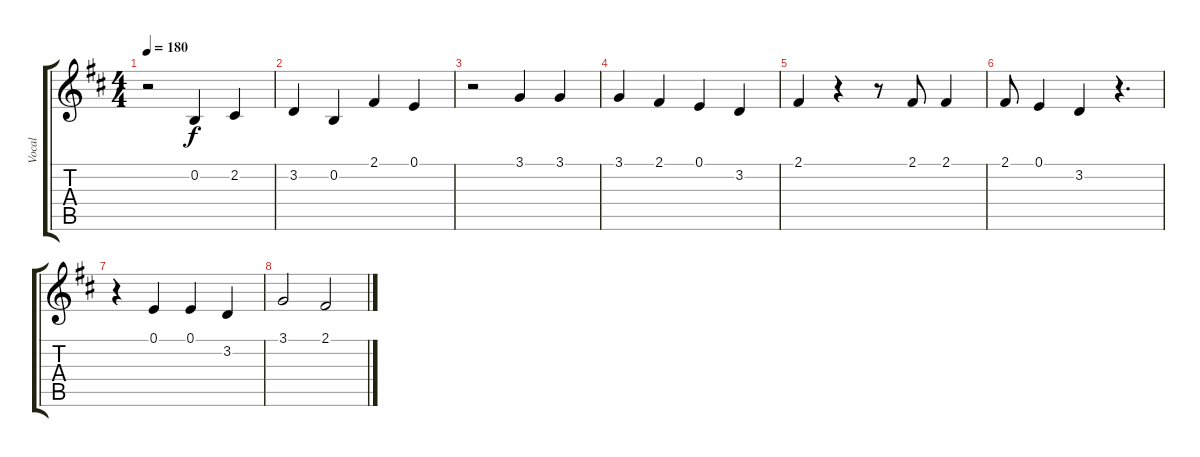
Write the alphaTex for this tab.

\track ("Vocal" "Vocal") {instrument oboe}
\staff {score tabs}
\tuning (E4 B3 G3 D3 A2 E2) {hide}
\ts (4 4)
\tempo 180
\clef g2
\ks d
r.2{dy f} 0.2.4 2.2.4 |
3.2.4 0.2.4 2.1.4 0.1.4 |
r.2 3.1.4 3.1.4 |
3.1.4 2.1.4 0.1.4 3.2.4 |
2.1.4 r.4 r.8 2.1.8 2.1.4 |
2.1.8 0.1.4 3.2.4 r.4{d} |
r.4 0.1.4 0.1.4 3.2.4 |
3.1.2 2.1.2
